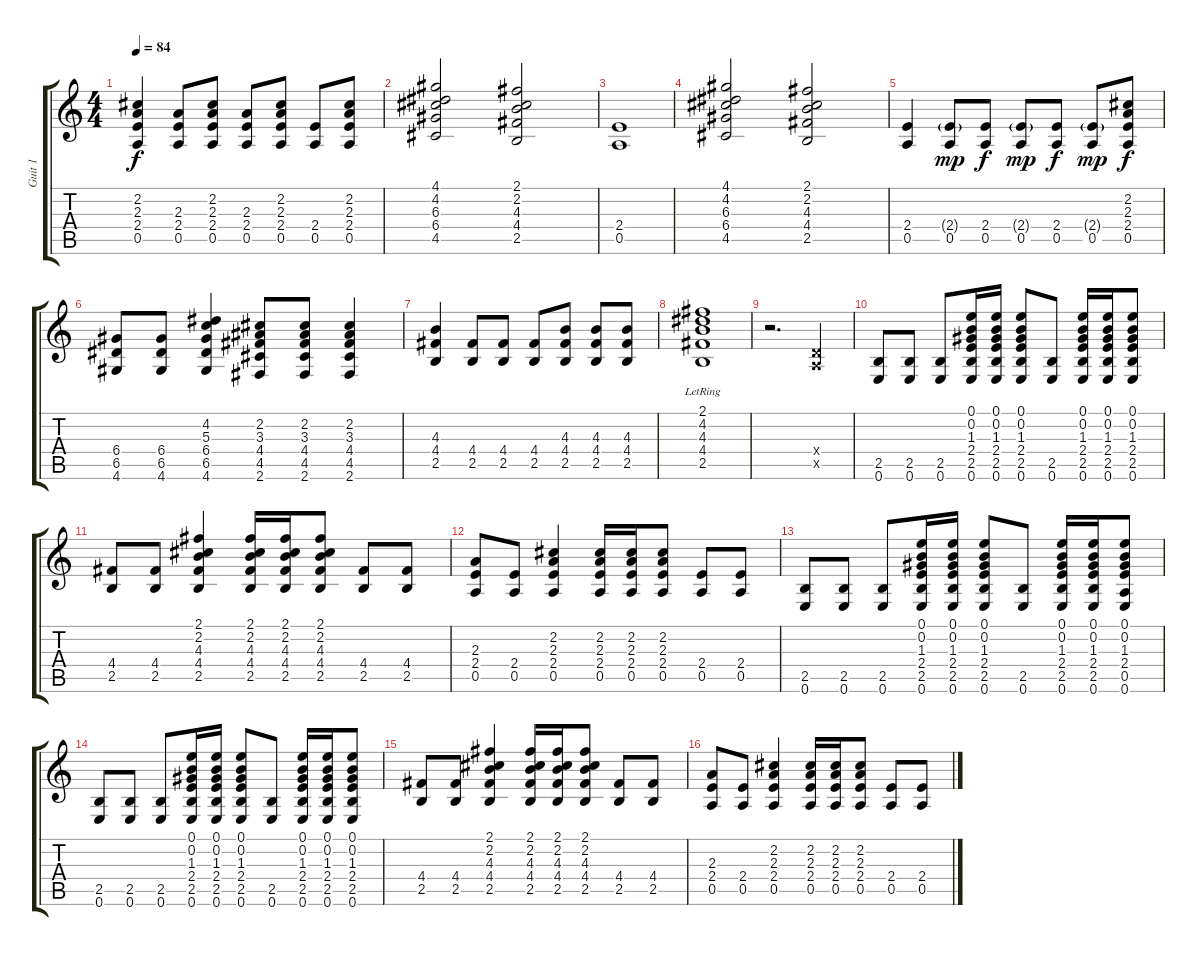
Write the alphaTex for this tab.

\track ("Guit 1" "Guit 1") {instrument acousticguitarnylon}
\staff {score tabs}
\tuning (E4 B3 G3 D3 A2 E2) {hide}
\ts (4 4)
\tempo 84
\clef g2
\ks c
(2.2 2.3 2.4 0.5).4{dy f} (2.3 2.4 0.5).8 (2.2 2.3 2.4 0.5).8 (2.3 2.4 0.5).8 (2.2 2.3 2.4 0.5).8 (2.4 0.5).8 (2.2 2.3 2.4 0.5).8 |
(4.1 4.2 6.3 6.4 4.5).2 (2.1 2.2 4.3 4.4 2.5).2 |
(2.4 0.5).1 |
(4.1 4.2 6.3 6.4 4.5).2 (2.1 2.2 4.3 4.4 2.5).2 |
(2.4 0.5).4 (2.4{g} 0.5).8{dy mp} (2.4 0.5).8{dy f} (2.4{g} 0.5).8{dy mp} (2.4 0.5).8{dy f} (2.4{g} 0.5).8{dy mp} (2.2 2.3 2.4 0.5).8{dy f} |
(6.4 6.5 4.6).8 (6.4 6.5 4.6).8 (4.2 5.3 6.4 6.5 4.6).4 (2.2 3.3 4.4 4.5 2.6).8 (2.2 3.3 4.4 4.5 2.6).8 (2.2 3.3 4.4 4.5 2.6).4 |
(4.3 4.4 2.5).4 (4.4 2.5).8 (4.4 2.5).8 (4.4 2.5).8 (4.3 4.4 2.5).8 (4.3 4.4 2.5).8 (4.3 4.4 2.5).8 |
(2.1{lr} 4.2{lr} 4.3{lr} 4.4{lr} 2.5{lr}).1 |
r.2{d} (0.4{x} 0.5{x}).4 |
(2.5 0.6).8 (2.5 0.6).8 (2.5 0.6).8 (0.1 0.2 1.3 2.4 2.5 0.6).16 (0.1 0.2 1.3 2.4 2.5 0.6).16 (0.1 0.2 1.3 2.4 2.5 0.6).8 (2.5 0.6).8 (0.1 0.2 1.3 2.4 2.5 0.6).16 (0.1 0.2 1.3 2.4 2.5 0.6).16 (0.1 0.2 1.3 2.4 2.5 0.6).8 |
(4.4 2.5).8 (4.4 2.5).8 (2.1 2.2 4.3 4.4 2.5).4 (2.1 2.2 4.3 4.4 2.5).16 (2.1 2.2 4.3 4.4 2.5).16 (2.1 2.2 4.3 4.4 2.5).8 (4.4 2.5).8 (4.4 2.5).8 |
(2.3 2.4 0.5).8 (2.4 0.5).8 (2.2 2.3 2.4 0.5).4 (2.2 2.3 2.4 0.5).16 (2.2 2.3 2.4 0.5).16 (2.2 2.3 2.4 0.5).8 (2.4 0.5).8 (2.4 0.5).8 |
(2.5 0.6).8 (2.5 0.6).8 (2.5 0.6).8 (0.1 0.2 1.3 2.4 2.5 0.6).16 (0.1 0.2 1.3 2.4 2.5 0.6).16 (0.1 0.2 1.3 2.4 2.5 0.6).8 (2.5 0.6).8 (0.1 0.2 1.3 2.4 2.5 0.6).16 (0.1 0.2 1.3 2.4 2.5 0.6).16 (0.1 0.2 1.3 2.4 0.5 0.6).8 |
(2.5 0.6).8 (2.5 0.6).8 (2.5 0.6).8 (0.1 0.2 1.3 2.4 2.5 0.6).16 (0.1 0.2 1.3 2.4 2.5 0.6).16 (0.1 0.2 1.3 2.4 2.5 0.6).8 (2.5 0.6).8 (0.1 0.2 1.3 2.4 2.5 0.6).16 (0.1 0.2 1.3 2.4 2.5 0.6).16 (0.1 0.2 1.3 2.4 2.5 0.6).8 |
(4.4 2.5).8 (4.4 2.5).8 (2.1 2.2 4.3 4.4 2.5).4 (2.1 2.2 4.3 4.4 2.5).16 (2.1 2.2 4.3 4.4 2.5).16 (2.1 2.2 4.3 4.4 2.5).8 (4.4 2.5).8 (4.4 2.5).8 |
(2.3 2.4 0.5).8 (2.4 0.5).8 (2.2 2.3 2.4 0.5).4 (2.2 2.3 2.4 0.5).16 (2.2 2.3 2.4 0.5).16 (2.2 2.3 2.4 0.5).8 (2.4 0.5).8 (2.4 0.5).8
